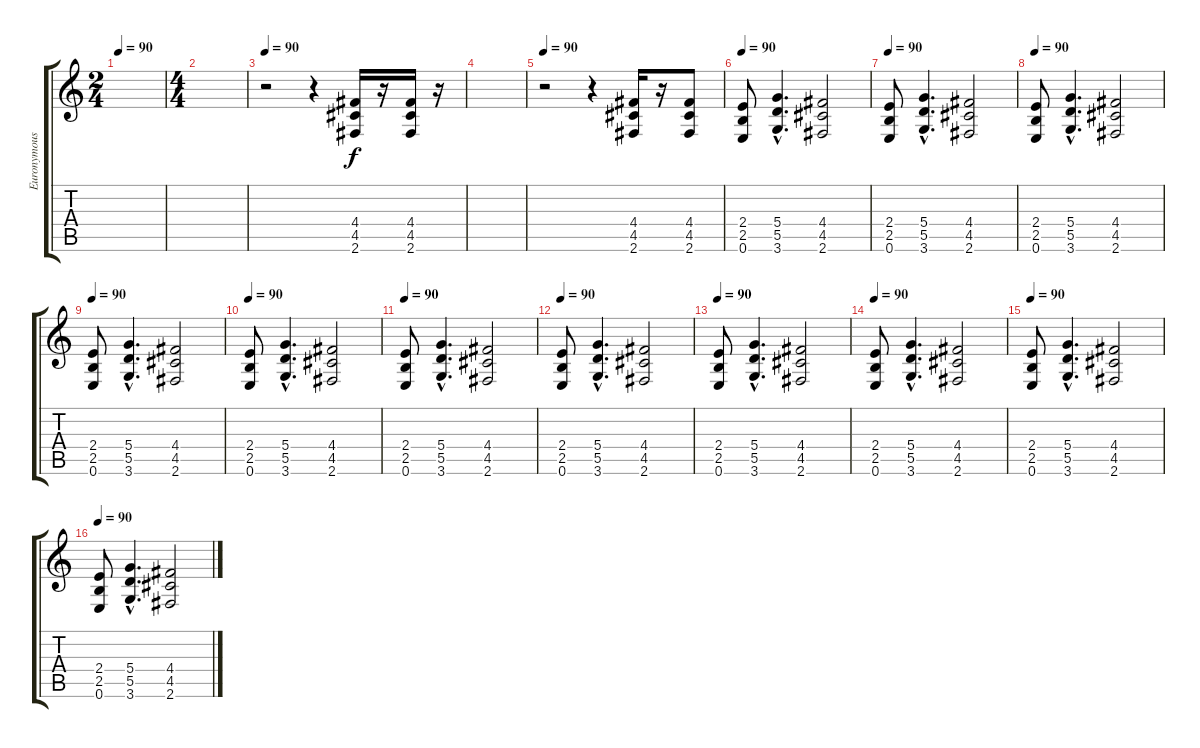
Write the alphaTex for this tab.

\track ("Euronymous" "Euronymous") {instrument overdrivenguitar}
\staff {score tabs}
\tuning (E4 B3 G3 D3 A2 E2) {hide}
\ts (2 4)
\tempo 90
\clef g2
\ks c
|
\ts (4 4)
|
\tempo 90
r.2 r.4 (4.4 4.5 2.6).16 r.16 (4.4 4.5 2.6).16 r.16 |
|
\tempo 90
r.2 r.4 (4.4 4.5 2.6).16 r.16 (4.4 4.5 2.6).8 |
\tempo 90
(2.4 2.5 0.6).8 (5.4{hac} 5.5{hac} 3.6{hac}).4{d} (4.4 4.5 2.6).2 |
\tempo 90
(2.4 2.5 0.6).8 (5.4{hac} 5.5{hac} 3.6{hac}).4{d} (4.4 4.5 2.6).2 |
\tempo 90
(2.4 2.5 0.6).8 (5.4{hac} 5.5{hac} 3.6{hac}).4{d} (4.4 4.5 2.6).2 |
\tempo 90
(2.4 2.5 0.6).8 (5.4{hac} 5.5{hac} 3.6{hac}).4{d} (4.4 4.5 2.6).2 |
\tempo 90
(2.4 2.5 0.6).8 (5.4{hac} 5.5{hac} 3.6{hac}).4{d} (4.4 4.5 2.6).2 |
\tempo 90
(2.4 2.5 0.6).8 (5.4{hac} 5.5{hac} 3.6{hac}).4{d} (4.4 4.5 2.6).2 |
\tempo 90
(2.4 2.5 0.6).8 (5.4{hac} 5.5{hac} 3.6{hac}).4{d} (4.4 4.5 2.6).2 |
\tempo 90
(2.4 2.5 0.6).8 (5.4{hac} 5.5{hac} 3.6{hac}).4{d} (4.4 4.5 2.6).2 |
\tempo 90
(2.4 2.5 0.6).8 (5.4{hac} 5.5{hac} 3.6{hac}).4{d} (4.4 4.5 2.6).2 |
\tempo 90
(2.4 2.5 0.6).8 (5.4{hac} 5.5{hac} 3.6{hac}).4{d} (4.4 4.5 2.6).2 |
\tempo 90
(2.4 2.5 0.6).8 (5.4{hac} 5.5{hac} 3.6{hac}).4{d} (4.4 4.5 2.6).2
